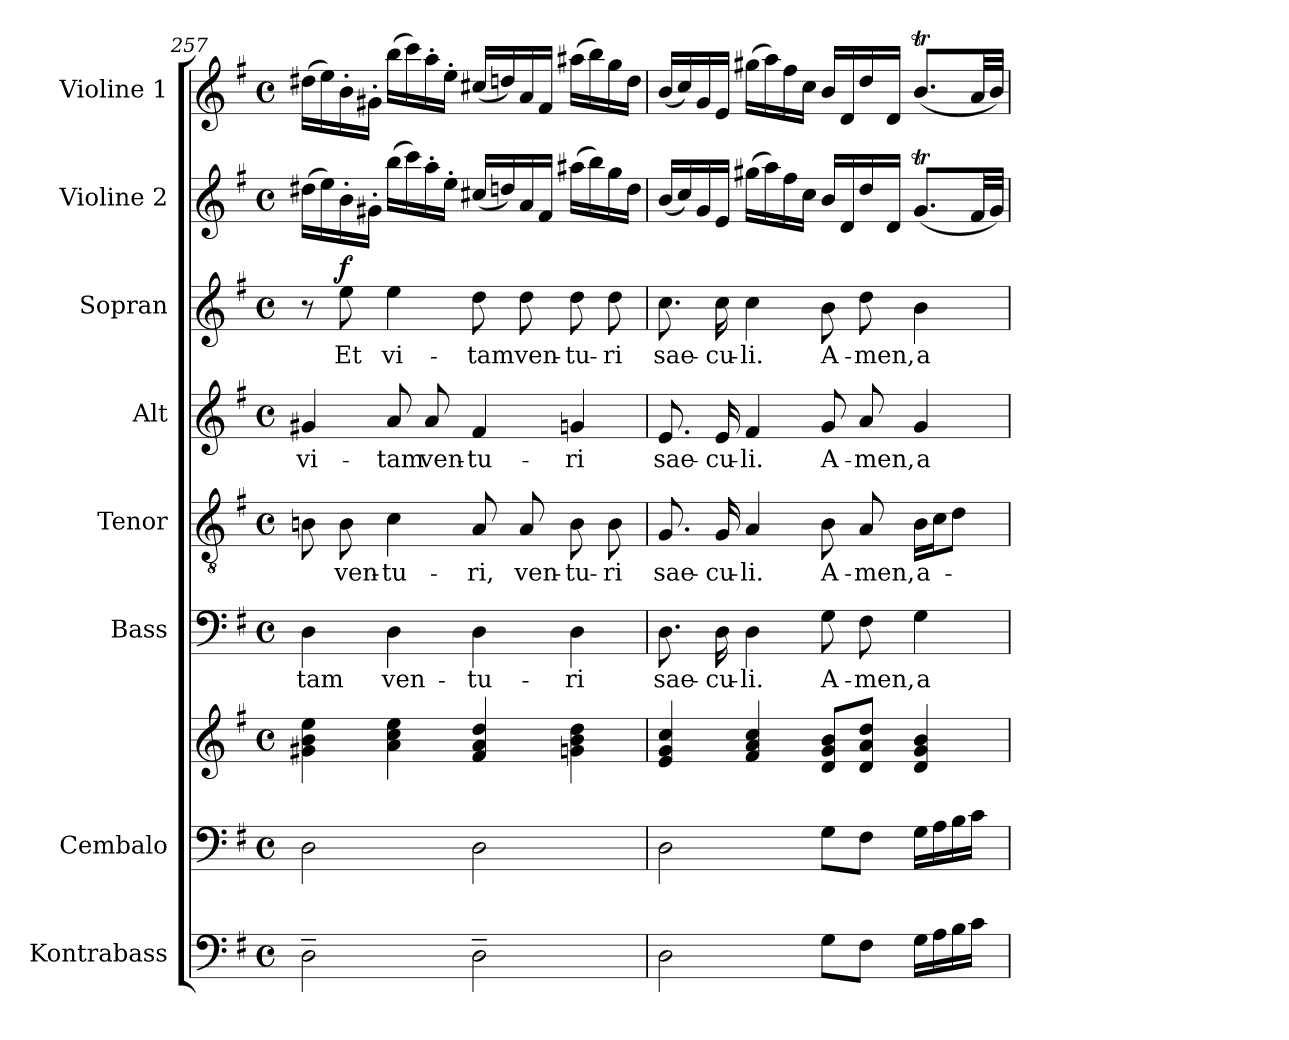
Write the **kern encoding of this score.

**kern	**kern	**kern	**kern	**text	**kern	**text	**kern	**text	**kern	**text	**dynam	**kern	**kern
*part8	*part7	*part7	*part6	*part6	*part5	*part5	*part4	*part4	*part3	*part3	*part3	*part2	*part1
*staff9	*staff8	*staff7	*staff6	*staff6	*staff5	*staff5	*staff4	*staff4	*staff3	*staff3	*staff3	*staff2	*staff1
*I"Kontrabass	*I"Cembalo	*	*I"Bass	*	*I"Tenor	*	*I"Alt	*	*I"Sopran	*	*	*I"Violine 2	*I"Violine 1
*I'Kb.	*I'Cemb.	*	*I'B.	*	*I'T.	*	*I'A.	*	*I'S.	*	*	*I'Vl. 2	*I'Vl. 1
*clefF4	*clefF4	*clefG2	*clefF4	*	*clefGv2	*	*clefG2	*	*clefG2	*	*	*clefG2	*clefG2
*ITrd7c12	*	*	*	*	*	*	*	*	*	*	*	*	*
*k[f#]	*k[f#]	*k[f#]	*k[f#]	*	*k[f#]	*	*k[f#]	*	*k[f#]	*	*	*k[f#]	*k[f#]
*G:	*G:	*G:	*G:	*	*G:	*	*G:	*	*G:	*	*	*G:	*G:
*M4/4	*M4/4	*M4/4	*M4/4	*	*M4/4	*	*M4/4	*	*M4/4	*	*	*M4/4	*M4/4
*met(c)	*met(c)	*met(c)	*met(c)	*	*met(c)	*	*met(c)	*	*met(c)	*	*	*met(c)	*met(c)
=257	=257	=257	=257	=257	=257	=257	=257	=257	=257	=257	=257	=257	=257
!	!	!	!	!LO:LY:b	!	!	!	!LO:LY:b	!	!	!	!	!
2DD~>\	2D\	4g#X\ 4b\ 4ee\	4D\	-tam	8Bn\	.	4g#X/	vi-	8r	.	.	(>16dd#X\LL	(>16dd#X\LL
.	.	.	.	.	.	.	.	.	.	.	.	16ee\)	16ee\)
!	!	!	!	!	!	!LO:LY:b	!	!	!	!LO:LY:b	!LO:DY:a	!	!
.	.	.	.	.	8B\	-ven-	.	.	8ee\	Et	f	16b'>\	16b'>\
.	.	.	.	.	.	.	.	.	.	.	.	16g#X'>\JJ	16g#X'>\JJ
!	!	!	!	!LO:LY:b	!	!LO:LY:b	!	!LO:LY:b	!	!LO:LY:b	!	!	!
.	.	4a\ 4cc\ 4ee\	4D\	ven-	4c\	-tu-	8a/	-tam	4ee\	vi-	.	(>16bb\LL	(>16bb\LL
.	.	.	.	.	.	.	.	.	.	.	.	16ccc\)	16ccc\)
!	!	!	!	!	!	!	!	!LO:LY:b	!	!	!	!	!
.	.	.	.	.	.	.	8a/	ven-	.	.	.	16aa'>\	16aa'>\
.	.	.	.	.	.	.	.	.	.	.	.	16ee'>\JJ	16ee'>\JJ
!	!	!	!	!LO:LY:b	!	!LO:LY:b	!	!LO:LY:b	!	!LO:LY:b	!	!	!
2DD~>\	2D\	4f#/ 4a/ 4dd/	4D\	-tu-	8A/	-ri,	4f#/	-tu-	8dd\	-tam	.	(<16cc#X/LL	(<16cc#X/LL
.	.	.	.	.	.	.	.	.	.	.	.	16ddn/)	16ddn/)
!	!	!	!	!	!	!LO:LY:b	!	!	!	!LO:LY:b	!	!	!
.	.	.	.	.	8A/	ven-	.	.	8dd\	ven-	.	16a/	16a/
.	.	.	.	.	.	.	.	.	.	.	.	16f#/JJ	16f#/JJ
!	!	!	!	!LO:LY:b	!	!LO:LY:b	!	!LO:LY:b	!	!LO:LY:b	!	!	!
.	.	4gn\ 4b\ 4dd\	4D\	-ri	8B\	-tu-	4gn/	-ri	8dd\	-tu-	.	(>16aa#X\LL	(>16aa#X\LL
.	.	.	.	.	.	.	.	.	.	.	.	16bb\)	16bb\)
!	!	!	!	!	!	!LO:LY:b	!	!	!	!LO:LY:b	!	!	!
.	.	.	.	.	8B\	-ri	.	.	8dd\	-ri	.	16gg\	16gg\
.	.	.	.	.	.	.	.	.	.	.	.	16dd\JJ	16dd\JJ
!!LO:PB:g=z
=258	=258	=258	=258	=258	=258	=258	=258	=258	=258	=258	=258	=258	=258
!	!	!	!	!LO:LY:b	!	!LO:LY:b	!	!LO:LY:b	!	!LO:LY:b	!	!	!
2DD\	2D\	4e/ 4g/ 4cc/	8.D\	sae-	8.G/	sae-	8.e/	sae-	8.cc\	sae-	.	(<16b/LL	(<16b/LL
.	.	.	.	.	.	.	.	.	.	.	.	16cc/)	16cc/)
.	.	.	.	.	.	.	.	.	.	.	.	16g/	16g/
!	!	!	!	!LO:LY:b	!	!LO:LY:b	!	!LO:LY:b	!	!LO:LY:b	!	!	!
.	.	.	16D\	-cu-	16G/	-cu-	16e/	-cu-	16cc\	-cu-	.	16e/JJ	16e/JJ
!	!	!	!	!LO:LY:b	!	!LO:LY:b	!	!LO:LY:b	!	!LO:LY:b	!	!	!
.	.	4f#/ 4a/ 4cc/	4D\	-li.	4A/	-li.	4f#/	-li.	4cc\	-li.	.	(>16gg#X\LL	(>16gg#X\LL
.	.	.	.	.	.	.	.	.	.	.	.	16aa\)	16aa\)
.	.	.	.	.	.	.	.	.	.	.	.	16ff#\	16ff#\
.	.	.	.	.	.	.	.	.	.	.	.	16cc\JJ	16cc\JJ
!	!	!	!	!LO:LY:b	!	!LO:LY:b	!	!LO:LY:b	!	!LO:LY:b	!	!	!
8GG\L	8G\L	8d/ 8g/ 8b/L	8G\	A-	8B\	A-	8g/	A-	8b\	A-	.	16b/LL	16b/LL
.	.	.	.	.	.	.	.	.	.	.	.	16d/	16d/
!	!	!	!	!LO:LY:b	!	!LO:LY:b	!	!LO:LY:b	!	!LO:LY:b	!	!	!
8FF#\J	8F#\J	8d/ 8a/ 8dd/J	8F#\	-men,	8A/	-men,	8a/	-men,	8dd\	-men,	.	16dd/	16dd/
.	.	.	.	.	.	.	.	.	.	.	.	16d/JJ	16d/JJ
!	!	!	!	!LO:LY:b	!	!LO:LY:b	!	!LO:LY:b	!	!LO:LY:b	!	!	!
16GG\LL	16G\LL	4d/ 4g/ 4b/	4G\	a-	16B\LL	a-	4g/	a-	4b\	a-	.	(<8.gT/L	(<8.bt/L
16AA\	16A\	.	.	.	16c\J	.	.	.	.	.	.	.	.
16BB\	16B\	.	.	.	8d\J	.	.	.	.	.	.	.	.
16C\JJ	16c\JJ	.	.	.	.	.	.	.	.	.	.	32f#/LL	32a/LL
.	.	.	.	.	.	.	.	.	.	.	.	32g/JJJ)	32b/JJJ)
=	=	=	=	=	=	=	=	=	=	=	=	=	=
*-	*-	*-	*-	*-	*-	*-	*-	*-	*-	*-	*-	*-	*-
